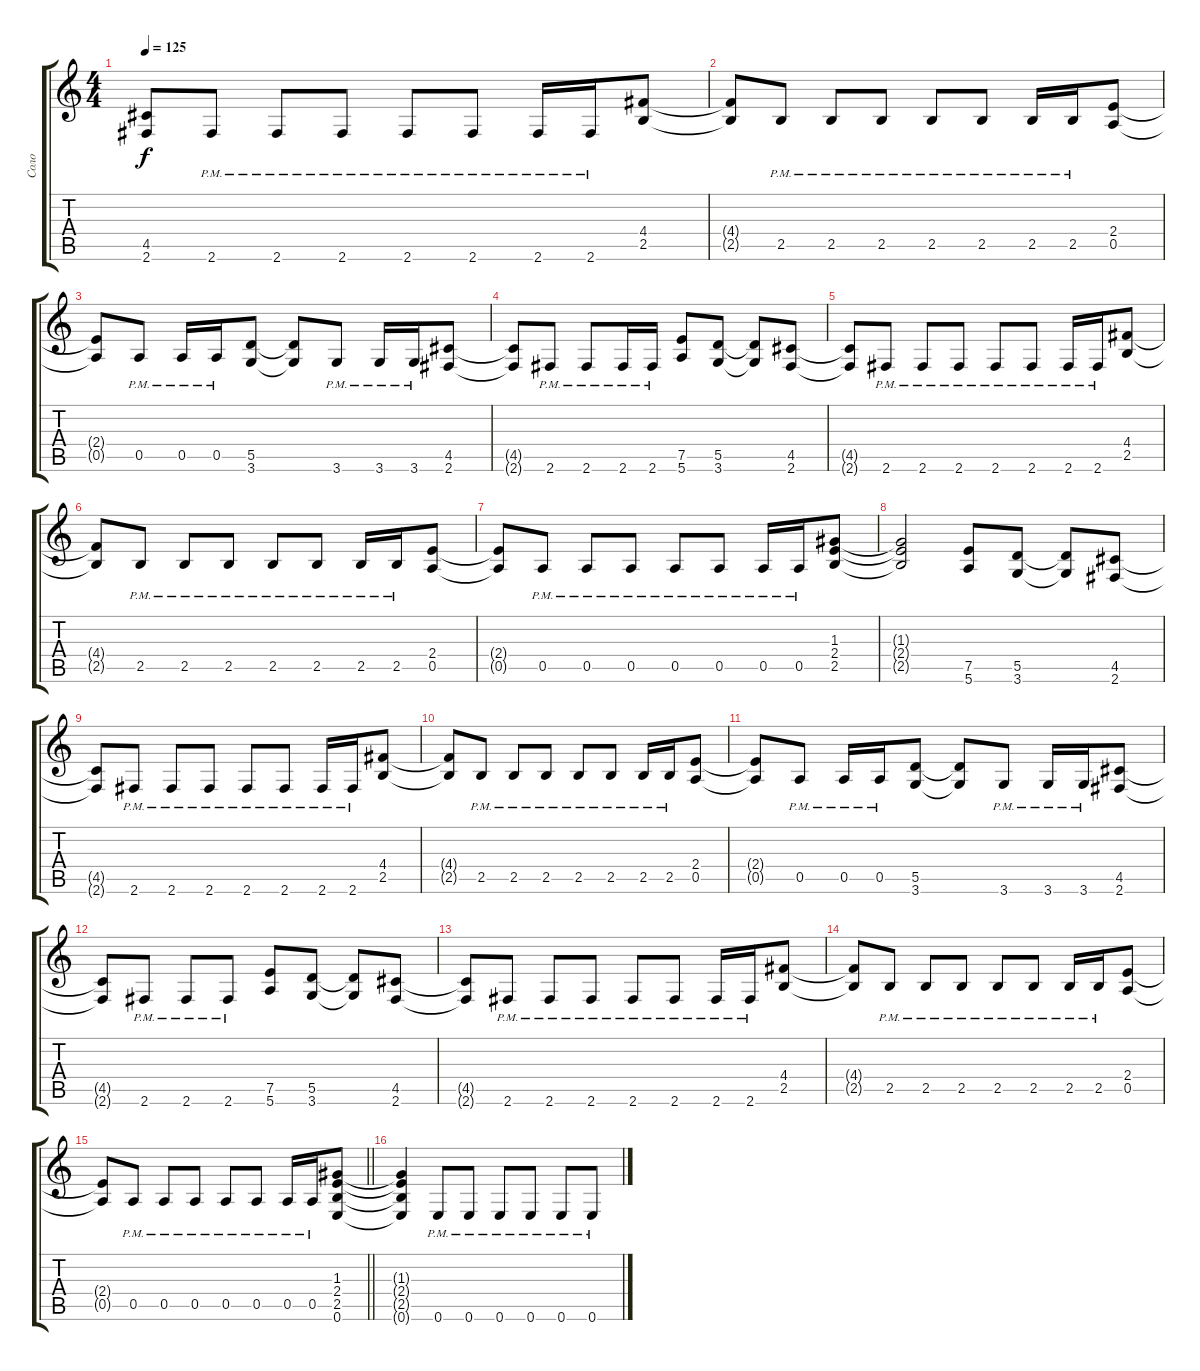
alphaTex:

\track ("Соло" "Соло") {instrument acousticguitarsteel}
\staff {score tabs}
\tuning (E4 B3 G3 D3 A2 E2) {hide}
\ts (4 4)
\tempo 125
\clef g2
\ks c
(4.5{t} 2.6{t}).8{dy f} 2.6{pm}.8 2.6{pm}.8 2.6{pm}.8 2.6{pm}.8 2.6{pm}.8 2.6{pm}.16 2.6{pm}.16 (4.4 2.5).8 |
(4.4{t} 2.5{t}).8 2.5{pm}.8 2.5{pm}.8 2.5{pm}.8 2.5{pm}.8 2.5{pm}.8 2.5{pm}.16 2.5{pm}.16 (2.4 0.5).8 |
(2.4{t} 0.5{t}).8 0.5{pm}.8 0.5{pm}.16 0.5{pm}.16 (5.5 3.6).8 (5.5{t} 3.6{t}).8 3.6{pm}.8 3.6{pm}.16 3.6{pm}.16 (4.5 2.6).8 |
(4.5{t} 2.6{t}).8 2.6{pm}.8 2.6{pm}.8 2.6{pm}.16 2.6{pm}.16 (7.5 5.6).8 (5.5 3.6).8 (5.5{t} 3.6{t}).8 (4.5 2.6).8 |
(4.5{t} 2.6{t}).8 2.6{pm}.8 2.6{pm}.8 2.6{pm}.8 2.6{pm}.8 2.6{pm}.8 2.6{pm}.16 2.6{pm}.16 (4.4 2.5).8 |
(4.4{t} 2.5{t}).8 2.5{pm}.8 2.5{pm}.8 2.5{pm}.8 2.5{pm}.8 2.5{pm}.8 2.5{pm}.16 2.5{pm}.16 (2.4 0.5).8 |
(2.4{t} 0.5{t}).8 0.5{pm}.8 0.5{pm}.8 0.5{pm}.8 0.5{pm}.8 0.5{pm}.8 0.5{pm}.16 0.5{pm}.16 (1.3 2.4 2.5).8 |
(1.3{t} 2.4{t} 2.5{t}).2 (7.5 5.6).8 (5.5 3.6).8 (5.5{t} 3.6{t}).8 (4.5 2.6).8 |
(4.5{t} 2.6{t}).8 2.6{pm}.8 2.6{pm}.8 2.6{pm}.8 2.6{pm}.8 2.6{pm}.8 2.6{pm}.16 2.6{pm}.16 (4.4 2.5).8 |
(4.4{t} 2.5{t}).8 2.5{pm}.8 2.5{pm}.8 2.5{pm}.8 2.5{pm}.8 2.5{pm}.8 2.5{pm}.16 2.5{pm}.16 (2.4 0.5).8 |
(2.4{t} 0.5{t}).8 0.5{pm}.8 0.5{pm}.16 0.5{pm}.16 (5.5 3.6).8 (5.5{t} 3.6{t}).8 3.6{pm}.8 3.6{pm}.16 3.6{pm}.16 (4.5 2.6).8 |
(4.5{t} 2.6{t}).8 2.6{pm}.8 2.6{pm}.8 2.6{pm}.8 (7.5 5.6).8 (5.5 3.6).8 (5.5{t} 3.6{t}).8 (4.5 2.6).8 |
(4.5{t} 2.6{t}).8 2.6{pm}.8 2.6{pm}.8 2.6{pm}.8 2.6{pm}.8 2.6{pm}.8 2.6{pm}.16 2.6{pm}.16 (4.4 2.5).8 |
(4.4{t} 2.5{t}).8 2.5{pm}.8 2.5{pm}.8 2.5{pm}.8 2.5{pm}.8 2.5{pm}.8 2.5{pm}.16 2.5{pm}.16 (2.4 0.5).8 |
\barLineRight lightlight
(2.4{t} 0.5{t}).8 0.5{pm}.8 0.5{pm}.8 0.5{pm}.8 0.5{pm}.8 0.5{pm}.8 0.5{pm}.16 0.5{pm}.16 (1.3 2.4 2.5 0.6).8 |
(1.3{t} 2.4{t} 2.5{t} 0.6{t}).4 0.6{pm}.8 0.6{pm}.8 0.6{pm}.8 0.6{pm}.8 0.6{pm}.8 0.6{pm}.8
